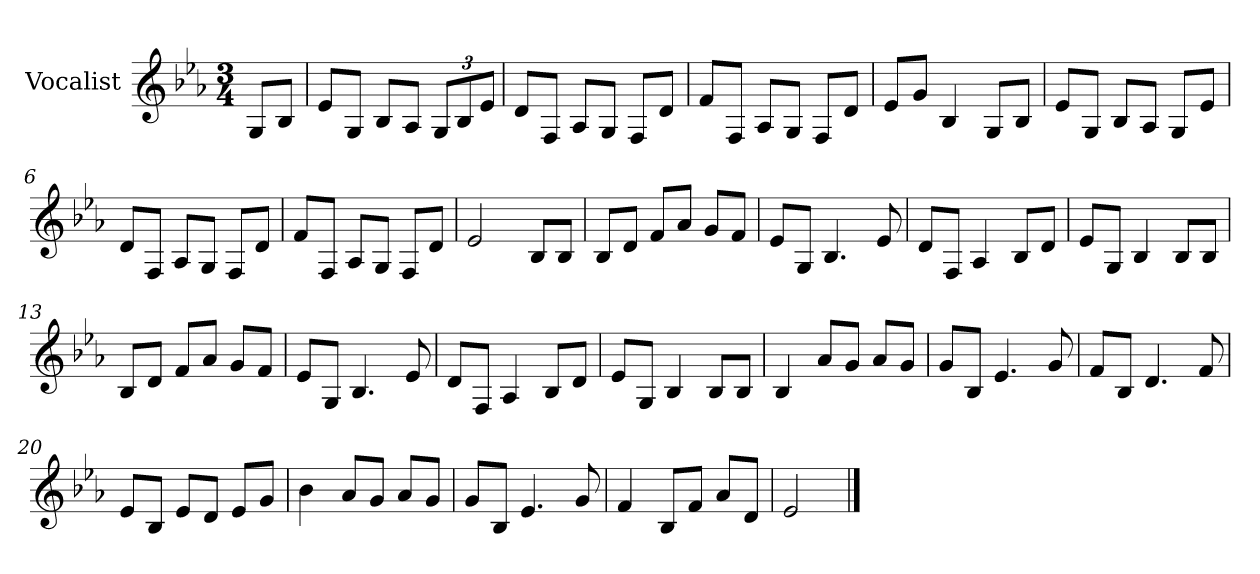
**kern
*part1
*staff1
*I"Vocalist
*k[b-e-a-]
*E-:
*M3/4
=
8GL
8B-J
=1
8e-L
8GJ
8B-L
8A-J
12GL
12B-
12e-J
=2
8dL
8FJ
8A-L
8GJ
8FL
8dJ
=3
8fL
8FJ
8A-L
8GJ
8FL
8dJ
=4
8e-L
8gJ
4B-
8GL
8B-J
=5
8e-L
8GJ
8B-L
8A-J
8GL
8e-J
=6
8dL
8FJ
8A-L
8GJ
8FL
8dJ
=7
8fL
8FJ
8A-L
8GJ
8FL
8dJ
=8
2e-
8B-L
8B-J
=9
8B-L
8dJ
8fL
8a-J
8gL
8fJ
=10
8e-L
8GJ
4.B-
8e-
=11
8dL
8FJ
4A-
8B-L
8dJ
=12
8e-L
8GJ
4B-
8B-L
8B-J
=13
8B-L
8dJ
8fL
8a-J
8gL
8fJ
=14
8e-L
8GJ
4.B-
8e-
=15
8dL
8FJ
4A-
8B-L
8dJ
=16
8e-L
8GJ
4B-
8B-L
8B-J
=17
4B-
8a-L
8gJ
8a-L
8gJ
=18
8gL
8B-J
4.e-
8g
=19
8fL
8B-J
4.d
8f
=20
8e-L
8B-J
8e-L
8dJ
8e-L
8gJ
=21
4b-
8a-L
8gJ
8a-L
8gJ
=22
8gL
8B-J
4.e-
8g
=23
4f
8B-L
8fJ
8a-L
8dJ
=24
2e-
==
*-
